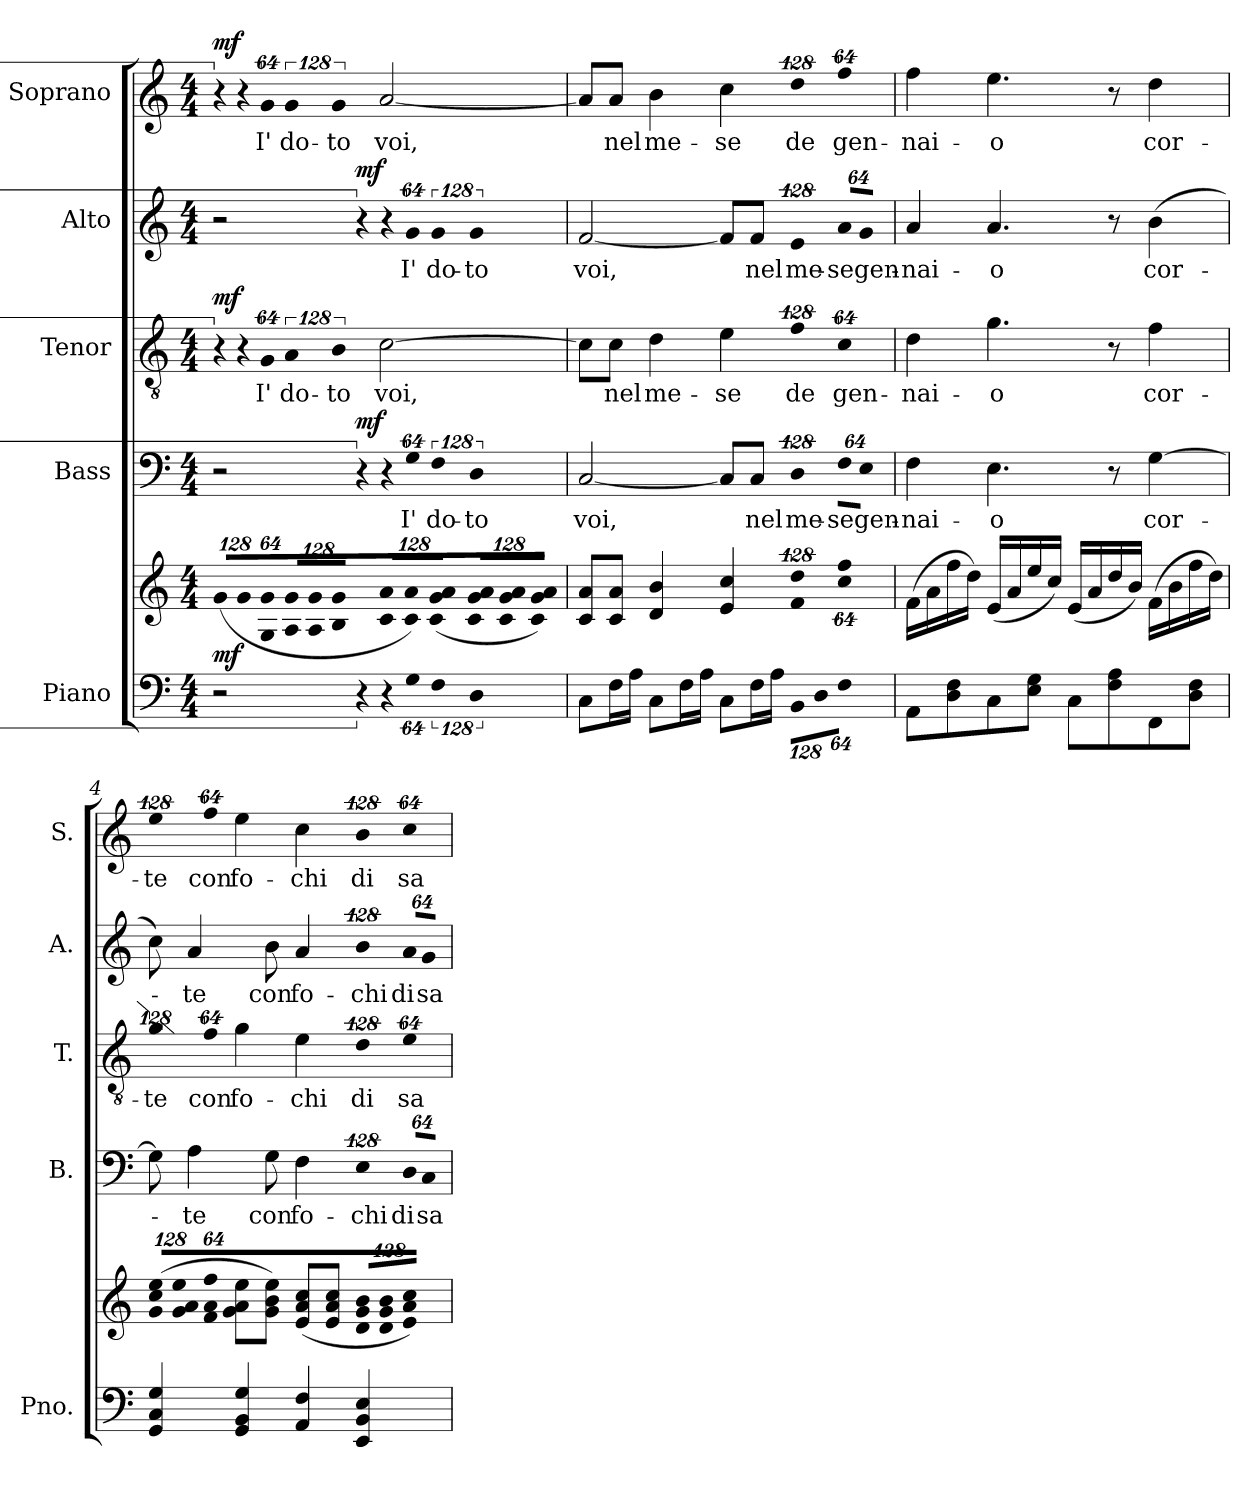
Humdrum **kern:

**kern	**kern	**dynam	**kern	**text	**dynam	**kern	**text	**dynam	**kern	**text	**dynam	**kern	**text	**dynam
*part5	*part5	*part5	*part4	*part4	*part4	*part3	*part3	*part3	*part2	*part2	*part2	*part1	*part1	*part1
*staff6	*staff5	*staff5/6	*staff4	*staff4	*staff4	*staff3	*staff3	*staff3	*staff2	*staff2	*staff2	*staff1	*staff1	*staff1
*I"Piano	*	*	*I"Bass	*	*	*I"Tenor	*	*	*I"Alto	*	*	*I"Soprano	*	*
*I'Pno.	*	*	*I'B.	*	*	*I'T.	*	*	*I'A.	*	*	*I'S.	*	*
!!LO:PB:g=z
*clefF4	*clefG2	*	*clefF4	*	*	*clefGv2	*	*	*clefG2	*	*	*clefG2	*	*
*	*	*	*	*	*	*ITrd7c12	*	*	*	*	*	*	*	*
*k[]	*k[]	*	*k[]	*	*	*k[]	*	*	*k[]	*	*	*k[]	*	*
*C:	*C:	*	*C:	*	*	*C:	*	*	*C:	*	*	*C:	*	*
*M4/4	*M4/4	*	*M4/4	*	*	*M4/4	*	*	*M4/4	*	*	*M4/4	*	*
*MM80	*MM80	*	*MM80	*	*	*MM80	*	*	*MM80	*	*	*MM80	*	*
*	*Xbrackettup	*	*	*	*	*	*	*	*	*	*	*	*	*
=1	=1	=1	=1	=1	=1	=1	=1	=1	=1	=1	=1	=1	=1	=1
!	!LO:N:vis=8	!	!	!	!	!LO:N:vis=8	!	!	!	!	!	!LO:N:vis=8	!	!
2r	(1024%85gi/L	mf	2r	.	.	1024%85r	.	mf	2r	.	.	1024%85r	.	mf
!	!LO:N:vis=8	!	!	!	!	!LO:N:vis=8	!	!	!	!	!	!LO:N:vis=8	!	!
.	1024%85gi/	.	.	.	.	1024%85r	.	.	.	.	.	1024%85r	.	.
!	!LO:N:vis=8	!	!	!	!	!LO:N:vis=8	!	!	!	!	!	!	!	!
!	!	!	!	!	!	!	!LO:LY:b:color=#000000	!	!	!	!	!LO:N:vis=8	!	!
!	!	!	!	!	!	!	!	!	!	!	!	!	!LO:LY:b:color=#000000	!
.	512%43Gi/ 512%43giJ	.	.	.	.	512%43GGi/	I'	.	.	.	.	512%43gi/	I'	.
!	!LO:N:vis=8	!	!	!	!	!LO:N:vis=4	!	!	!	!	!	!	!	!
!	!	!	!	!	!	!	!LO:LY:b:color=#000000	!	!	!	!	!LO:N:vis=4	!	!
!	!	!	!	!	!	!	!	!	!	!	!	!	!LO:LY:b:color=#000000	!
.	1024%85Ai/ 1024%85giL	.	.	.	.	512%85AAi/	do-	.	.	.	.	512%85gi/	do-	.
!	!LO:N:vis=8	!	!	!	!	!	!	!	!	!	!	!	!	!
.	1024%85Ai/ 1024%85gi	.	.	.	.	.	.	.	.	.	.	.	.	.
!	!LO:N:vis=8	!	!	!	!	!LO:N:vis=8	!	!	!	!	!	!	!	!
!	!	!	!	!	!	!	!LO:LY:b:color=#000000	!	!	!	!	!LO:N:vis=8	!	!
!	!	!	!	!	!	!	!	!	!	!	!	!	!LO:LY:b:color=#000000	!
.	512%43Bi/ 512%43giJ	.	.	.	.	512%43BBi/	-to	.	.	.	.	512%43gi/	-to	.
!LO:N:vis=8	!LO:N:vis=8	!	!LO:N:vis=8	!	!	!	!	!	!	!	!	!	!	!
!	!	!	!	!	!	!	!LO:LY:b:color=#000000	!	!LO:N:vis=8	!	!	!	!	!
!	!	!	!	!	!	!	!	!	!	!	!	!	!LO:LY:b:color=#000000	!
1024%85r	1024%85ci/ 1024%85aiL	.	1024%85r	.	mf	[>2Ci\	voi,	.	1024%85r	.	mf	[<2ai/	voi,	.
!LO:N:vis=8	!LO:N:vis=8	!	!LO:N:vis=8	!	!	!	!	!	!LO:N:vis=8	!	!	!	!	!
1024%85r	1024%85ci/ 1024%85ai)	.	1024%85r	.	.	.	.	.	1024%85r	.	.	.	.	.
!LO:N:vis=8	!LO:N:vis=8	!	!LO:N:vis=8	!	!	!	!	!	!	!	!	!	!	!
!	!	!	!	!LO:LY:b:color=#000000	!	!	!	!	!LO:N:vis=8	!	!	!	!	!
!	!	!	!	!	!	!	!	!	!	!LO:LY:b:color=#000000	!	!	!	!
512%43Gi\	(512%43ci/ 512%43gi 512%43aiJ	.	512%43Gi\	I'	.	.	.	.	512%43gi/	I'	.	.	.	.
!LO:N:vis=4	!LO:N:vis=8	!	!LO:N:vis=4	!	!	!	!	!	!	!	!	!	!	!
!	!	!	!	!LO:LY:b:color=#000000	!	!	!	!	!LO:N:vis=4	!	!	!	!	!
!	!	!	!	!	!	!	!	!	!	!LO:LY:b:color=#000000	!	!	!	!
512%85Fi\	1024%85ci/ 1024%85gi 1024%85aiL	.	512%85Fi\	do-	.	.	.	.	512%85gi/	do-	.	.	.	.
!	!LO:N:vis=8	!	!	!	!	!	!	!	!	!	!	!	!	!
.	1024%85ci/ 1024%85gi 1024%85ai	.	.	.	.	.	.	.	.	.	.	.	.	.
!LO:N:vis=8	!LO:N:vis=8	!	!LO:N:vis=8	!	!	!	!	!	!	!	!	!	!	!
!	!	!	!	!LO:LY:b:color=#000000	!	!	!	!	!LO:N:vis=8	!	!	!	!	!
!	!	!	!	!	!	!	!	!	!	!LO:LY:b:color=#000000	!	!	!	!
512%43Di\	512%43ci/ 512%43gi 512%43aiJ)	.	512%43Di\	-to	.	.	.	.	512%43gi/	-to	.	.	.	.
=2	=2	=2	=2	=2	=2	=2	=2	=2	=2	=2	=2	=2	=2	=2
!	!	!	!	!LO:LY:b:color=#000000	!	!	!	!	!	!	!	!	!	!
!	!	!	!	!	!	!	!	!	!	!LO:LY:b:color=#000000	!	!	!	!
8Ci\L	8ci/ 8aiL	.	[<2Ci/	voi,	.	8Ci\L]	.	.	[<2fi/	voi,	.	8ai/L]	.	.
!	!	!	!	!	!	!	!LO:LY:b:color=#000000	!	!	!	!	!	!	!
!	!	!	!	!	!	!	!	!	!	!	!	!	!LO:LY:b:color=#000000	!
16Fi\L	8ci/ 8aiJ	.	.	.	.	8Ci\J	nel	.	.	.	.	8ai/J	nel	.
16Ai\JJ	.	.	.	.	.	.	.	.	.	.	.	.	.	.
!	!	!	!	!	!	!	!LO:LY:b:color=#000000	!	!	!	!	!	!	!
!	!	!	!	!	!	!	!	!	!	!	!	!	!LO:LY:b:color=#000000	!
8Ci\L	4di/ 4bi	.	.	.	.	4Di\	me-	.	.	.	.	4bi\	me-	.
16Fi\L	.	.	.	.	.	.	.	.	.	.	.	.	.	.
16Ai\JJ	.	.	.	.	.	.	.	.	.	.	.	.	.	.
!	!	!	!	!	!	!	!LO:LY:b:color=#000000	!	!	!	!	!	!	!
!	!	!	!	!	!	!	!	!	!	!	!	!	!LO:LY:b:color=#000000	!
8Ci\L	4ei/ 4cci	.	8Ci/L]	.	.	4Ei\	-se	.	8fi/L]	.	.	4cci\	-se	.
!	!	!	!	!LO:LY:b:color=#000000	!	!	!	!	!	!	!	!	!	!
!	!	!	!	!	!	!	!	!	!	!LO:LY:b:color=#000000	!	!	!	!
16Fi\L	.	.	8Ci/J	nel	.	.	.	.	8fi/J	nel	.	.	.	.
16Ai\JJ	.	.	.	.	.	.	.	.	.	.	.	.	.	.
*Xbrackettup	*	*	*	*	*	*	*	*	*	*	*	*	*	*
!LO:N:vis=8	!	!	!	!	!	!	!	!	!	!	!	!	!	!
*	*brackettup	*	*	*	*	*	*	*	*	*	*	*	*	*
!	!LO:N:vis=4	!	!LO:N:vis=4	!	!	!	!	!	!	!	!	!	!	!
!	!	!	!	!LO:LY:b:color=#000000	!	!LO:N:vis=4	!	!	!	!	!	!	!	!
!	!	!	!	!	!	!	!LO:LY:b:color=#000000	!	!LO:N:vis=4	!	!	!	!	!
!	!	!	!	!	!	!	!	!	!	!LO:LY:b:color=#000000	!	!LO:N:vis=4	!	!
!	!	!	!	!	!	!	!	!	!	!	!	!	!LO:LY:b:color=#000000	!
1024%85BBi\L	512%85fi/ 512%85ddi	.	512%85Di\	me-	.	512%85Fi\	de	.	512%85ei/	me-	.	512%85ddi\	de	.
!LO:N:vis=8	!	!	!	!	!	!	!	!	!	!	!	!	!	!
1024%85Di\	.	.	.	.	.	.	.	.	.	.	.	.	.	.
!LO:N:vis=8	!LO:N:vis=8	!	!LO:N:vis=16	!	!	!	!	!	!	!	!	!	!	!
!	!	!	!	!LO:LY:b:color=#000000	!	!LO:N:vis=8	!	!	!	!	!	!	!	!
!	!	!	!	!	!	!	!LO:LY:b:color=#000000	!	!LO:N:vis=16	!	!	!	!	!
!	!	!	!	!	!	!	!	!	!	!LO:LY:b:color=#000000	!	!LO:N:vis=8	!	!
!	!	!	!	!	!	!	!	!	!	!	!	!	!LO:LY:b:color=#000000	!
512%43Fi\J	512%43cci\ 512%43ffi	.	1024%43Fi\LL	-se	.	512%43Ci\	gen-	.	1024%43ai/LL	-se	.	512%43ffi\	gen-	.
!	!	!	!LO:N:vis=16	!	!	!	!	!	!	!	!	!	!	!
!	!	!	!	!LO:LY:b:color=#000000	!	!	!	!	!LO:N:vis=16	!	!	!	!	!
!	!	!	!	!	!	!	!	!	!	!LO:LY:b:color=#000000	!	!	!	!
.	.	.	1024%43Ei\JJ	gen-	.	.	.	.	1024%43gi/JJ	gen-	.	.	.	.
=3	=3	=3	=3	=3	=3	=3	=3	=3	=3	=3	=3	=3	=3	=3
!	!	!	!	!LO:LY:b:color=#000000	!	!	!	!	!	!	!	!	!	!
!	!	!	!	!	!	!	!LO:LY:b:color=#000000	!	!	!	!	!	!	!
!	!	!	!	!	!	!	!	!	!	!LO:LY:b:color=#000000	!	!	!	!
!	!	!	!	!	!	!	!	!	!	!	!	!	!LO:LY:b:color=#000000	!
8AAi\L	(16fi\LL	.	4Fi\	-nai-	.	4Di\	-nai-	.	4ai/	-nai-	.	4ffi\	-nai-	.
.	16ai\	.	.	.	.	.	.	.	.	.	.	.	.	.
8Di\ 8Fi	16ffi\	.	.	.	.	.	.	.	.	.	.	.	.	.
.	16ddi\JJ)	.	.	.	.	.	.	.	.	.	.	.	.	.
!	!	!	!	!LO:LY:b:color=#000000	!	!	!	!	!	!	!	!	!	!
!	!	!	!	!	!	!	!LO:LY:b:color=#000000	!	!	!	!	!	!	!
!	!	!	!	!	!	!	!	!	!	!LO:LY:b:color=#000000	!	!	!	!
!	!	!	!	!	!	!	!	!	!	!	!	!	!LO:LY:b:color=#000000	!
8Ci\	(16ei/LL	.	4.Ei\	-o	.	4.Gi\	-o	.	4.ai/	-o	.	4.eei\	-o	.
.	16ai/	.	.	.	.	.	.	.	.	.	.	.	.	.
8Ei\ 8GiJ	16eei/	.	.	.	.	.	.	.	.	.	.	.	.	.
.	16cci/JJ)	.	.	.	.	.	.	.	.	.	.	.	.	.
8Ci\L	(16ei/LL	.	.	.	.	.	.	.	.	.	.	.	.	.
.	16ai/	.	.	.	.	.	.	.	.	.	.	.	.	.
8Fi\ 8Ai	16ddi/	.	8r	.	.	8r	.	.	8r	.	.	8r	.	.
.	16bi/JJ)	.	.	.	.	.	.	.	.	.	.	.	.	.
!	!	!	!	!LO:LY:b:color=#000000	!	!	!	!	!	!	!	!	!	!
!	!	!	!	!	!	!	!LO:LY:b:color=#000000	!	!	!	!	!	!	!
!	!	!	!	!	!	!	!	!	!	!LO:LY:b:color=#000000	!	!	!	!
!	!	!	!	!	!	!	!	!	!	!	!	!	!LO:LY:b:color=#000000	!
8FFi\	(16fi\LL	.	[>4Gi\	cor-	.	4Fi\	cor-	.	(4bi\	cor-	.	4ddi\	cor-	.
.	16bi\	.	.	.	.	.	.	.	.	.	.	.	.	.
8Di\ 8FiJ	16ffi\	.	.	.	.	.	.	.	.	.	.	.	.	.
.	16ddi\JJ)	.	.	.	.	.	.	.	.	.	.	.	.	.
!!LO:LB:g=z
=4	=4	=4	=4	=4	=4	=4	=4	=4	=4	=4	=4	=4	=4	=4
*	*Xbrackettup	*	*	*	*	*	*	*	*	*	*	*	*	*
!	!LO:N:vis=8	!	!	!	!	!LO:N:vis=4	!	!	!	!	!	!	!	!
!	!	!	!	!	!	!	!LO:LY:b:color=#000000	!	!	!	!	!LO:N:vis=4	!	!
!	!	!	!	!	!	!	!	!	!	!	!	!	!LO:LY:b:color=#000000	!
4GGi/ 4Ci 4Gi	(1024%85gi\ 1024%85cci 1024%85eeiL	.	8Gi\]	.	.	512%85Gi\	-te	.	8cci\)	.	.	512%85eei\	-te	.
!	!LO:N:vis=8	!	!	!	!	!	!	!	!	!	!	!	!	!
.	1024%85gi\ 1024%85ai 1024%85eei	.	.	.	.	.	.	.	.	.	.	.	.	.
!	!	!	!	!LO:LY:b:color=#000000	!	!	!	!	!	!	!	!	!	!
!	!	!	!	!	!	!	!	!	!	!LO:LY:b:color=#000000	!	!	!	!
.	.	.	4Ai\	-te	.	.	.	.	4ai/	-te	.	.	.	.
!	!LO:N:vis=8	!	!	!	!	!LO:N:vis=8	!	!	!	!	!	!	!	!
!	!	!	!	!	!	!	!LO:LY:b:color=#000000	!	!	!	!	!LO:N:vis=8	!	!
!	!	!	!	!	!	!	!	!	!	!	!	!	!LO:LY:b:color=#000000	!
.	512%43fi\ 512%43ai 512%43ffiJ	.	.	.	.	512%43Fi\	con	.	.	.	.	512%43ffi\	con	.
!	!	!	!	!	!	!	!LO:LY:b:color=#000000	!	!	!	!	!	!	!
!	!	!	!	!	!	!	!	!	!	!	!	!	!LO:LY:b:color=#000000	!
4GGi/ 4BBi 4Gi	8gi\ 8ai 8eeiL	.	.	.	.	4Gi\	fo-	.	.	.	.	4eei\	fo-	.
!	!	!	!	!LO:LY:b:color=#000000	!	!	!	!	!	!	!	!	!	!
!	!	!	!	!	!	!	!	!	!	!LO:LY:b:color=#000000	!	!	!	!
.	8gi\ 8bi 8eeiJ)	.	8Gi\	con	.	.	.	.	8bi\	con	.	.	.	.
!	!	!	!	!LO:LY:b:color=#000000	!	!	!	!	!	!	!	!	!	!
!	!	!	!	!	!	!	!LO:LY:b:color=#000000	!	!	!	!	!	!	!
!	!	!	!	!	!	!	!	!	!	!LO:LY:b:color=#000000	!	!	!	!
!	!	!	!	!	!	!	!	!	!	!	!	!	!LO:LY:b:color=#000000	!
4AAi/ 4Fi	(8ei/ 8ai 8cciL	.	4Fi\	fo-	.	4Ei\	-chi	.	4ai/	fo-	.	4cci\	-chi	.
.	8ei/ 8ai 8cciJ	.	.	.	.	.	.	.	.	.	.	.	.	.
!	!LO:N:vis=8	!	!LO:N:vis=4	!	!	!	!	!	!	!	!	!	!	!
!	!	!	!	!LO:LY:b:color=#000000	!	!LO:N:vis=4	!	!	!	!	!	!	!	!
!	!	!	!	!	!	!	!LO:LY:b:color=#000000	!	!LO:N:vis=4	!	!	!	!	!
!	!	!	!	!	!	!	!	!	!	!LO:LY:b:color=#000000	!	!LO:N:vis=4	!	!
!	!	!	!	!	!	!	!	!	!	!	!	!	!LO:LY:b:color=#000000	!
4EEi/ 4BBi 4Ei	1024%85di/ 1024%85gi 1024%85biL	.	512%85Ei\	-chi	.	512%85Di\	di	.	512%85bi\	-chi	.	512%85bi\	di	.
!	!LO:N:vis=8	!	!	!	!	!	!	!	!	!	!	!	!	!
.	1024%85di/ 1024%85gi 1024%85bi	.	.	.	.	.	.	.	.	.	.	.	.	.
!	!LO:N:vis=8	!	!LO:N:vis=16	!	!	!	!	!	!	!	!	!	!	!
!	!	!	!	!LO:LY:b:color=#000000	!	!LO:N:vis=8	!	!	!	!	!	!	!	!
!	!	!	!	!	!	!	!LO:LY:b:color=#000000	!	!LO:N:vis=16	!	!	!	!	!
!	!	!	!	!	!	!	!	!	!	!LO:LY:b:color=#000000	!	!LO:N:vis=8	!	!
!	!	!	!	!	!	!	!	!	!	!	!	!	!LO:LY:b:color=#000000	!
.	512%43ei/ 512%43ai 512%43cciJ)	.	1024%43Di/LL	di	.	512%43Ei\	sa-	.	1024%43ai/LL	di	.	512%43cci\	sa-	.
!	!	!	!LO:N:vis=16	!	!	!	!	!	!	!	!	!	!	!
!	!	!	!	!LO:LY:b:color=#000000	!	!	!	!	!LO:N:vis=16	!	!	!	!	!
!	!	!	!	!	!	!	!	!	!	!LO:LY:b:color=#000000	!	!	!	!
.	.	.	1024%43Ci/JJ	sa-	.	.	.	.	1024%43gi/JJ	sa-	.	.	.	.
=	=	=	=	=	=	=	=	=	=	=	=	=	=	=
*-	*-	*-	*-	*-	*-	*-	*-	*-	*-	*-	*-	*-	*-	*-
